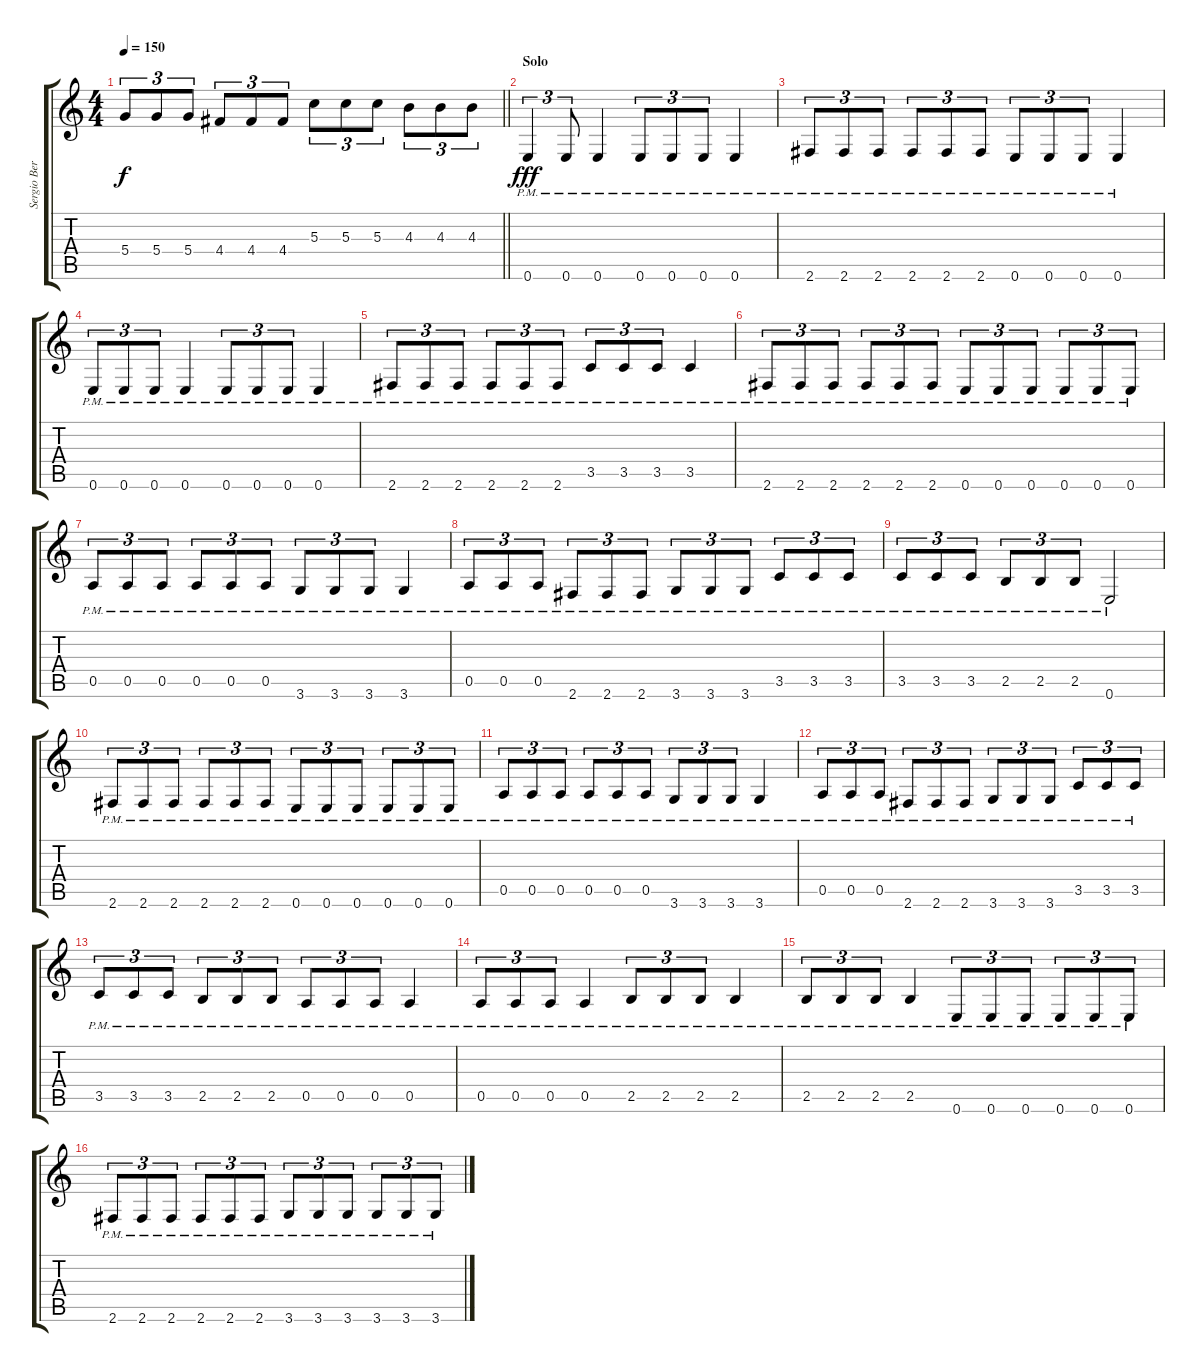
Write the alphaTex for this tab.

\track ("Sergio Berdichevsky" "Sergio Ber") {instrument distortionguitar}
\staff {score tabs}
\tuning (E4 B3 G3 D3 A2 E2) {hide}
\ts (4 4)
\tempo 150
\clef g2
\barLineRight lightlight
\ks c
5.4.8{tu (3 2) dy f} 5.4.8{tu (3 2)} 5.4.8{tu (3 2)} 4.4.8{tu (3 2)} 4.4.8{tu (3 2)} 4.4.8{tu (3 2)} 5.3.8{tu (3 2)} 5.3.8{tu (3 2)} 5.3.8{tu (3 2)} 4.3.8{tu (3 2)} 4.3.8{tu (3 2)} 4.3.8{tu (3 2)} |
\section ("" "Solo")
0.6{pm}.4{tu (3 2) dy fff} 0.6{pm}.8{tu (3 2)} 0.6{pm}.4 0.6{pm}.8{tu (3 2)} 0.6{pm}.8{tu (3 2)} 0.6{pm}.8{tu (3 2)} 0.6{pm}.4 |
2.6{pm}.8{tu (3 2)} 2.6{pm}.8{tu (3 2)} 2.6{pm}.8{tu (3 2)} 2.6{pm}.8{tu (3 2)} 2.6{pm}.8{tu (3 2)} 2.6{pm}.8{tu (3 2)} 0.6{pm}.8{tu (3 2)} 0.6{pm}.8{tu (3 2)} 0.6{pm}.8{tu (3 2)} 0.6{pm}.4 |
0.6{pm}.8{tu (3 2)} 0.6{pm}.8{tu (3 2)} 0.6{pm}.8{tu (3 2)} 0.6{pm}.4 0.6{pm}.8{tu (3 2)} 0.6{pm}.8{tu (3 2)} 0.6{pm}.8{tu (3 2)} 0.6{pm}.4 |
2.6{pm}.8{tu (3 2)} 2.6{pm}.8{tu (3 2)} 2.6{pm}.8{tu (3 2)} 2.6{pm}.8{tu (3 2)} 2.6{pm}.8{tu (3 2)} 2.6{pm}.8{tu (3 2)} 3.5{pm}.8{tu (3 2)} 3.5{pm}.8{tu (3 2)} 3.5{pm}.8{tu (3 2)} 3.5{pm}.4 |
2.6{pm}.8{tu (3 2)} 2.6{pm}.8{tu (3 2)} 2.6{pm}.8{tu (3 2)} 2.6{pm}.8{tu (3 2)} 2.6{pm}.8{tu (3 2)} 2.6{pm}.8{tu (3 2)} 0.6{pm}.8{tu (3 2)} 0.6{pm}.8{tu (3 2)} 0.6{pm}.8{tu (3 2)} 0.6{pm}.8{tu (3 2)} 0.6{pm}.8{tu (3 2)} 0.6{pm}.8{tu (3 2)} |
0.5{pm}.8{tu (3 2)} 0.5{pm}.8{tu (3 2)} 0.5{pm}.8{tu (3 2)} 0.5{pm}.8{tu (3 2)} 0.5{pm}.8{tu (3 2)} 0.5{pm}.8{tu (3 2)} 3.6{pm}.8{tu (3 2)} 3.6{pm}.8{tu (3 2)} 3.6{pm}.8{tu (3 2)} 3.6{pm}.4 |
0.5{pm}.8{tu (3 2)} 0.5{pm}.8{tu (3 2)} 0.5{pm}.8{tu (3 2)} 2.6{pm}.8{tu (3 2)} 2.6{pm}.8{tu (3 2)} 2.6{pm}.8{tu (3 2)} 3.6{pm}.8{tu (3 2)} 3.6{pm}.8{tu (3 2)} 3.6{pm}.8{tu (3 2)} 3.5{pm}.8{tu (3 2)} 3.5{pm}.8{tu (3 2)} 3.5{pm}.8{tu (3 2)} |
3.5{pm}.8{tu (3 2)} 3.5{pm}.8{tu (3 2)} 3.5{pm}.8{tu (3 2)} 2.5{pm}.8{tu (3 2)} 2.5{pm}.8{tu (3 2)} 2.5{pm}.8{tu (3 2)} 0.6{pm}.2 |
2.6{pm}.8{tu (3 2)} 2.6{pm}.8{tu (3 2)} 2.6{pm}.8{tu (3 2)} 2.6{pm}.8{tu (3 2)} 2.6{pm}.8{tu (3 2)} 2.6{pm}.8{tu (3 2)} 0.6{pm}.8{tu (3 2)} 0.6{pm}.8{tu (3 2)} 0.6{pm}.8{tu (3 2)} 0.6{pm}.8{tu (3 2)} 0.6{pm}.8{tu (3 2)} 0.6{pm}.8{tu (3 2)} |
0.5{pm}.8{tu (3 2)} 0.5{pm}.8{tu (3 2)} 0.5{pm}.8{tu (3 2)} 0.5{pm}.8{tu (3 2)} 0.5{pm}.8{tu (3 2)} 0.5{pm}.8{tu (3 2)} 3.6{pm}.8{tu (3 2)} 3.6{pm}.8{tu (3 2)} 3.6{pm}.8{tu (3 2)} 3.6{pm}.4 |
0.5{pm}.8{tu (3 2)} 0.5{pm}.8{tu (3 2)} 0.5{pm}.8{tu (3 2)} 2.6{pm}.8{tu (3 2)} 2.6{pm}.8{tu (3 2)} 2.6{pm}.8{tu (3 2)} 3.6{pm}.8{tu (3 2)} 3.6{pm}.8{tu (3 2)} 3.6{pm}.8{tu (3 2)} 3.5{pm}.8{tu (3 2)} 3.5{pm}.8{tu (3 2)} 3.5{pm}.8{tu (3 2)} |
3.5{pm}.8{tu (3 2)} 3.5{pm}.8{tu (3 2)} 3.5{pm}.8{tu (3 2)} 2.5{pm}.8{tu (3 2)} 2.5{pm}.8{tu (3 2)} 2.5{pm}.8{tu (3 2)} 0.5{pm}.8{tu (3 2)} 0.5{pm}.8{tu (3 2)} 0.5{pm}.8{tu (3 2)} 0.5{pm}.4 |
0.5{pm}.8{tu (3 2)} 0.5{pm}.8{tu (3 2)} 0.5{pm}.8{tu (3 2)} 0.5{pm}.4 2.5{pm}.8{tu (3 2)} 2.5{pm}.8{tu (3 2)} 2.5{pm}.8{tu (3 2)} 2.5{pm}.4 |
2.5{pm}.8{tu (3 2)} 2.5{pm}.8{tu (3 2)} 2.5{pm}.8{tu (3 2)} 2.5{pm}.4 0.6{pm}.8{tu (3 2)} 0.6{pm}.8{tu (3 2)} 0.6{pm}.8{tu (3 2)} 0.6{pm}.8{tu (3 2)} 0.6{pm}.8{tu (3 2)} 0.6{pm}.8{tu (3 2)} |
2.6{pm}.8{tu (3 2)} 2.6{pm}.8{tu (3 2)} 2.6{pm}.8{tu (3 2)} 2.6{pm}.8{tu (3 2)} 2.6{pm}.8{tu (3 2)} 2.6{pm}.8{tu (3 2)} 3.6{pm}.8{tu (3 2)} 3.6{pm}.8{tu (3 2)} 3.6{pm}.8{tu (3 2)} 3.6{pm}.8{tu (3 2)} 3.6{pm}.8{tu (3 2)} 3.6{pm}.8{tu (3 2)}
